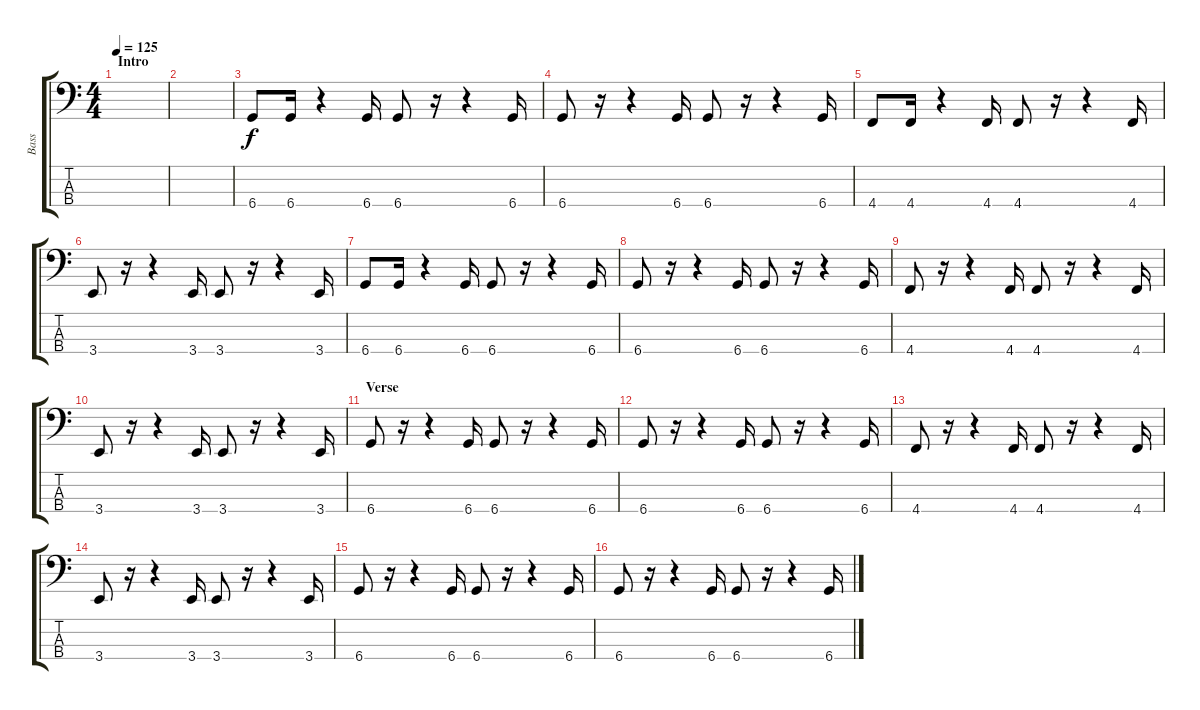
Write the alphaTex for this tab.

\track ("Bass" "Bass") {instrument electricbassfinger}
\staff {score tabs}
\tuning (Gb2 Db2 Ab1 Db1) {hide}
\ts (4 4)
\section ("" "Intro")
\tempo 125
\clef f4
\ks c
|
|
6.4.8 6.4.16 r.4 6.4.16 6.4.8 r.16 r.4 6.4.16 |
6.4.8 r.16 r.4 6.4.16 6.4.8 r.16 r.4 6.4.16 |
4.4.8 4.4.16 r.4 4.4.16 4.4.8 r.16 r.4 4.4.16 |
3.4.8 r.16 r.4 3.4.16 3.4.8 r.16 r.4 3.4.16 |
6.4.8 6.4.16 r.4 6.4.16 6.4.8 r.16 r.4 6.4.16 |
6.4.8 r.16 r.4 6.4.16 6.4.8 r.16 r.4 6.4.16 |
4.4.8 r.16 r.4 4.4.16 4.4.8 r.16 r.4 4.4.16 |
3.4.8 r.16 r.4 3.4.16 3.4.8 r.16 r.4 3.4.16 |
\section ("" "Verse")
6.4.8 r.16 r.4 6.4.16 6.4.8 r.16 r.4 6.4.16 |
6.4.8 r.16 r.4 6.4.16 6.4.8 r.16 r.4 6.4.16 |
4.4.8 r.16 r.4 4.4.16 4.4.8 r.16 r.4 4.4.16 |
3.4.8 r.16 r.4 3.4.16 3.4.8 r.16 r.4 3.4.16 |
6.4.8 r.16 r.4 6.4.16 6.4.8 r.16 r.4 6.4.16 |
6.4.8 r.16 r.4 6.4.16 6.4.8 r.16 r.4 6.4.16
